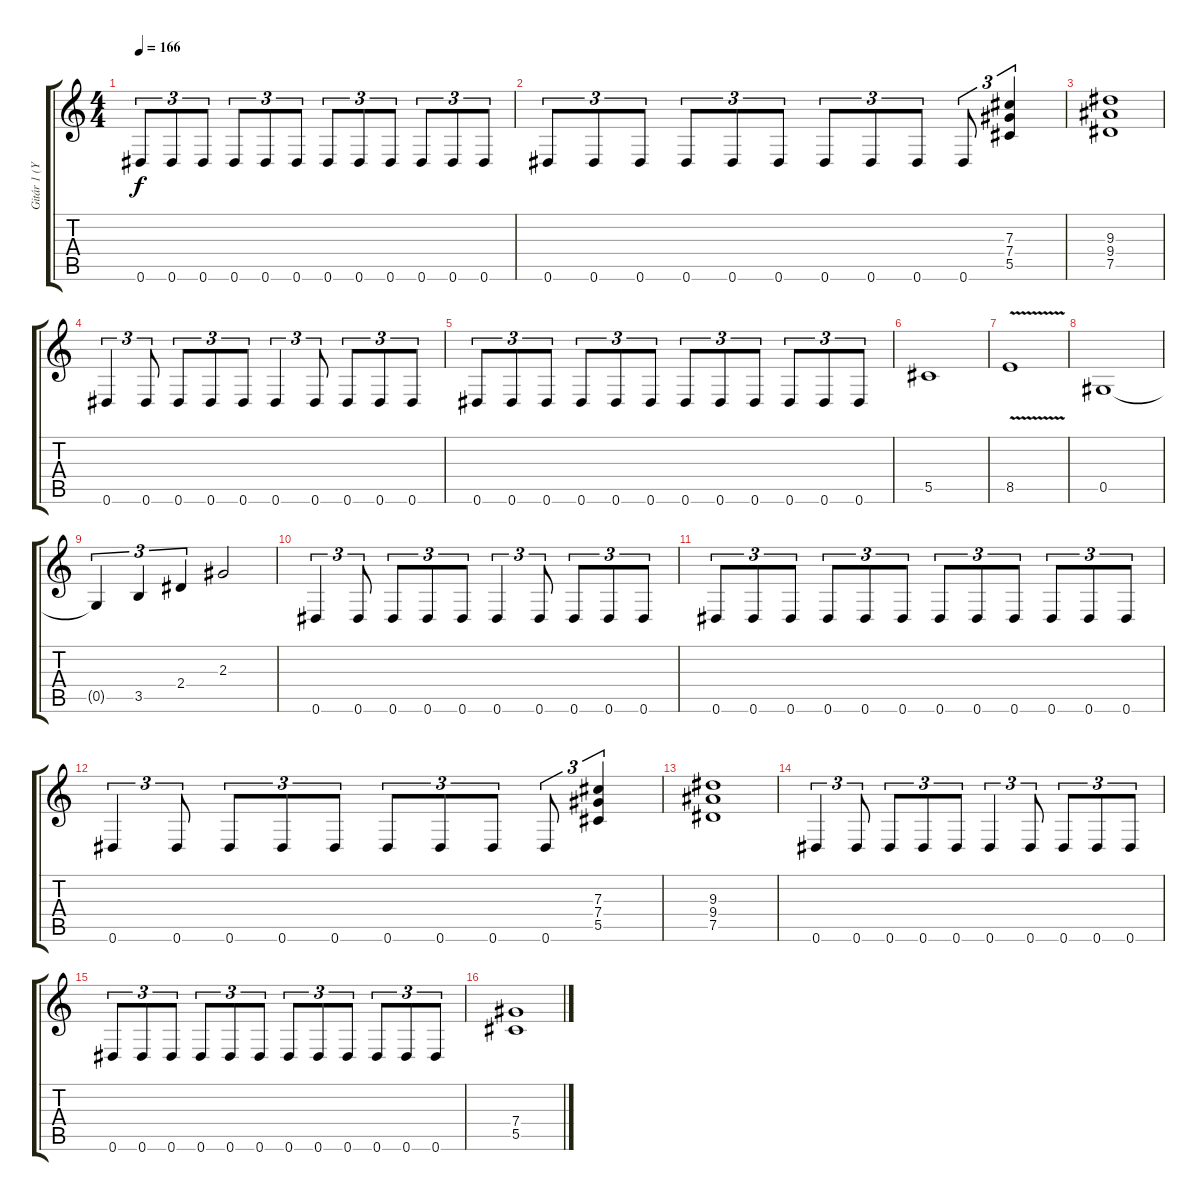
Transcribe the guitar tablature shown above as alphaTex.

\track ("Gitár 1 (Yngwie Malmsteen)" "Gitár 1 (Y") {instrument distortionguitar}
\staff {score tabs}
\tuning (Eb4 Bb3 Gb3 Db3 Ab2 Eb2) {hide}
\ts (4 4)
\tempo 166
\clef g2
\ks c
0.6.8{tu (3 2) dy f} 0.6.8{tu (3 2)} 0.6.8{tu (3 2)} 0.6.8{tu (3 2)} 0.6.8{tu (3 2)} 0.6.8{tu (3 2)} 0.6.8{tu (3 2)} 0.6.8{tu (3 2)} 0.6.8{tu (3 2)} 0.6.8{tu (3 2)} 0.6.8{tu (3 2)} 0.6.8{tu (3 2)} |
0.6.8{tu (3 2)} 0.6.8{tu (3 2)} 0.6.8{tu (3 2)} 0.6.8{tu (3 2)} 0.6.8{tu (3 2)} 0.6.8{tu (3 2)} 0.6.8{tu (3 2)} 0.6.8{tu (3 2)} 0.6.8{tu (3 2)} 0.6.8{tu (3 2)} (7.3 7.4 5.5).4{tu (3 2)} |
(9.3 9.4 7.5).1 |
0.6.4{tu (3 2)} 0.6.8{tu (3 2)} 0.6.8{tu (3 2)} 0.6.8{tu (3 2)} 0.6.8{tu (3 2)} 0.6.4{tu (3 2)} 0.6.8{tu (3 2)} 0.6.8{tu (3 2)} 0.6.8{tu (3 2)} 0.6.8{tu (3 2)} |
0.6.8{tu (3 2)} 0.6.8{tu (3 2)} 0.6.8{tu (3 2)} 0.6.8{tu (3 2)} 0.6.8{tu (3 2)} 0.6.8{tu (3 2)} 0.6.8{tu (3 2)} 0.6.8{tu (3 2)} 0.6.8{tu (3 2)} 0.6.8{tu (3 2)} 0.6.8{tu (3 2)} 0.6.8{tu (3 2)} |
5.5.1 |
8.5{v}.1 |
0.5.1 |
0.5{t}.4{tu (3 2) volume 16} 3.5.4{tu (3 2)} 2.4.4{tu (3 2)} 2.3.2 |
0.6.4{tu (3 2)} 0.6.8{tu (3 2)} 0.6.8{tu (3 2)} 0.6.8{tu (3 2)} 0.6.8{tu (3 2)} 0.6.4{tu (3 2)} 0.6.8{tu (3 2)} 0.6.8{tu (3 2)} 0.6.8{tu (3 2)} 0.6.8{tu (3 2)} |
0.6.8{tu (3 2)} 0.6.8{tu (3 2)} 0.6.8{tu (3 2)} 0.6.8{tu (3 2)} 0.6.8{tu (3 2)} 0.6.8{tu (3 2)} 0.6.8{tu (3 2)} 0.6.8{tu (3 2)} 0.6.8{tu (3 2)} 0.6.8{tu (3 2)} 0.6.8{tu (3 2)} 0.6.8{tu (3 2)} |
0.6.4{tu (3 2)} 0.6.8{tu (3 2)} 0.6.8{tu (3 2)} 0.6.8{tu (3 2)} 0.6.8{tu (3 2)} 0.6.8{tu (3 2)} 0.6.8{tu (3 2)} 0.6.8{tu (3 2)} 0.6.8{tu (3 2)} (7.3 7.4 5.5).4{tu (3 2)} |
(9.3 9.4 7.5).1 |
0.6.4{tu (3 2)} 0.6.8{tu (3 2)} 0.6.8{tu (3 2)} 0.6.8{tu (3 2)} 0.6.8{tu (3 2)} 0.6.4{tu (3 2)} 0.6.8{tu (3 2)} 0.6.8{tu (3 2)} 0.6.8{tu (3 2)} 0.6.8{tu (3 2)} |
0.6.8{tu (3 2)} 0.6.8{tu (3 2)} 0.6.8{tu (3 2)} 0.6.8{tu (3 2)} 0.6.8{tu (3 2)} 0.6.8{tu (3 2)} 0.6.8{tu (3 2)} 0.6.8{tu (3 2)} 0.6.8{tu (3 2)} 0.6.8{tu (3 2)} 0.6.8{tu (3 2)} 0.6.8{tu (3 2)} |
(7.4 5.5).1
